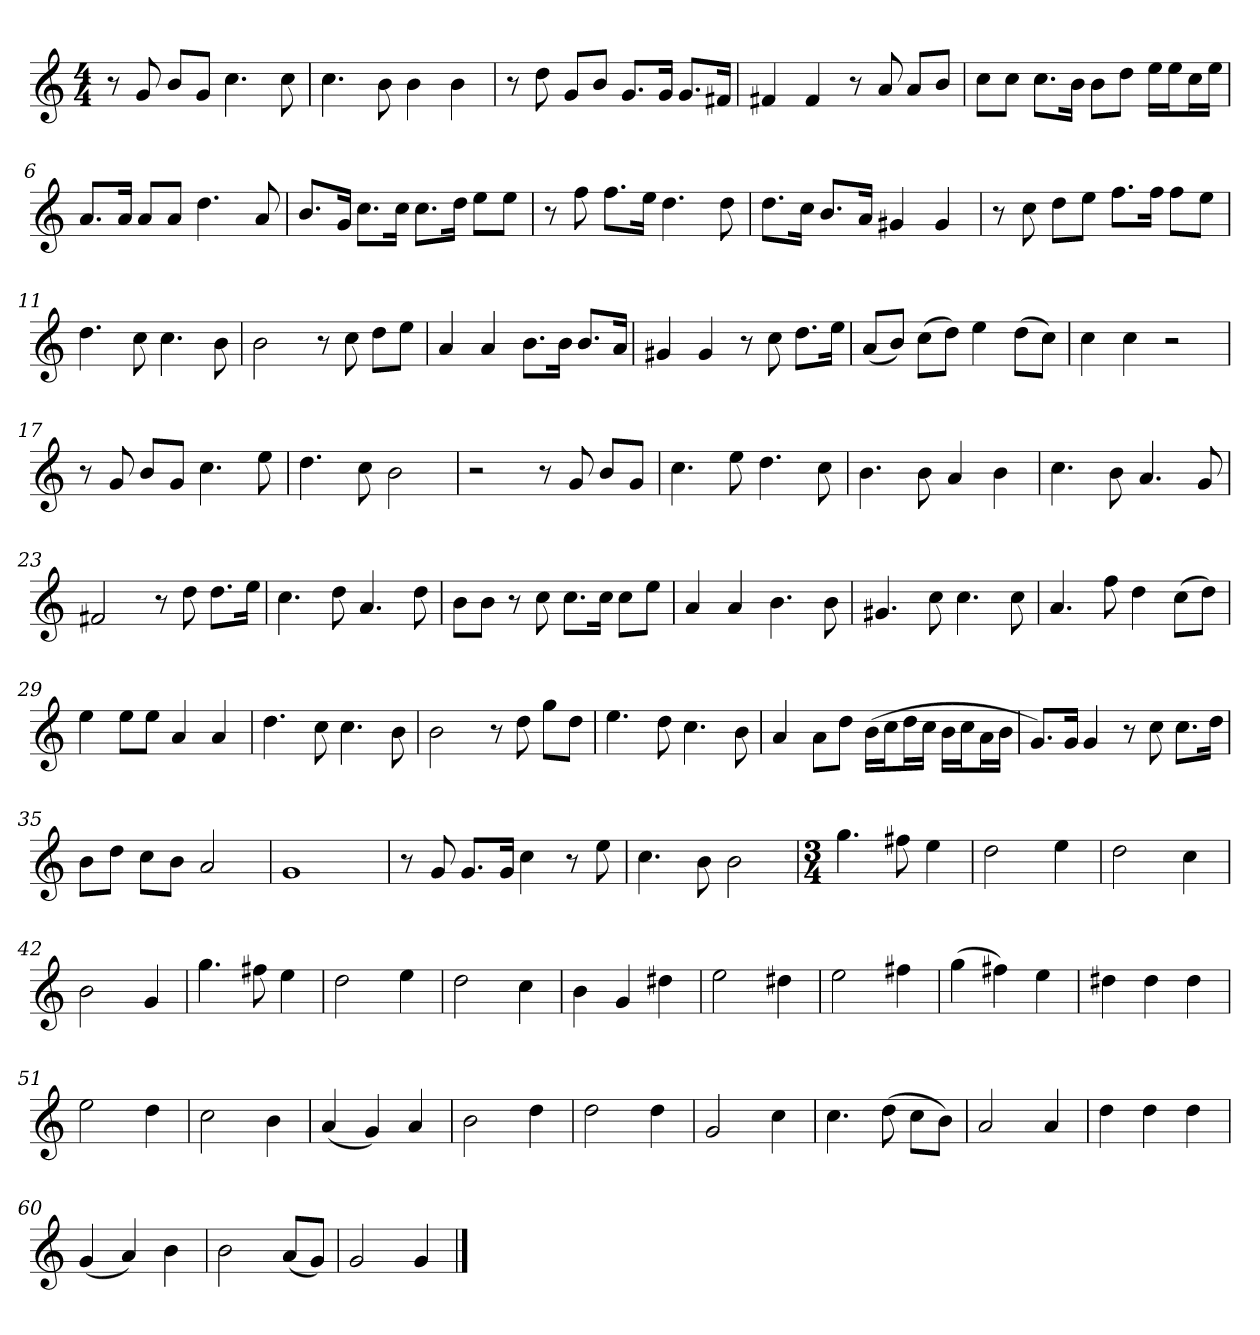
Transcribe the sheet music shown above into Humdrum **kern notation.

**kern
*part1
*staff1
*k[]
*M4/4
*MM120
=1
8r
8g
8bL
8gJ
4.cc
8cc
=2
4.cc
8b
4b
4b
=3
8r
8dd
8gL
8bJ
8.gL
16gJk
8.gL
16f#XJk
=4
4f#X
4f#
8r
8a
8aL
8bJ
=5
8ccL
8ccJ
8.ccL
16bJk
8bL
8ddJ
16eeLL
16eeJ
16ccL
16eeJJ
=6
8.aL
16aJk
8aL
8aJ
4.dd
8a
=7
8.bL
16gJk
8.ccL
16ccJk
8.ccL
16ddJk
8eeL
8eeJ
=8
8r
8ff
8.ffL
16eeJk
4.dd
8dd
=9
8.ddL
16ccJk
8.bL
16aJk
4g#X
4g#
=10
8r
8cc
8ddL
8eeJ
8.ffL
16ffJk
8ffL
8eeJ
=11
4.dd
8cc
4.cc
8b
=12
2b
8r
8cc
8ddL
8eeJ
=13
4a
4a
8.bL
16bJk
8.bL
16aJk
=14
4g#X
4g#
8r
8cc
8.ddL
16eeJk
=15
(8aL
8bJ)
(8ccL
8ddJ)
4ee
(8ddL
8ccJ)
=16
4cc
4cc
2r
=17
8r
8g
8bL
8gJ
4.cc
8ee
=18
4.dd
8cc
2b
=19
2r
8r
8g
8bL
8gJ
=20
4.cc
8ee
4.dd
8cc
=21
4.b
8b
4a
4b
=22
4.cc
8b
4.a
8g
=23
2f#X
8r
8dd
8.ddL
16eeJk
=24
4.cc
8dd
4.a
8dd
=25
8bL
8bJ
8r
8cc
8.ccL
16ccJk
8ccL
8eeJ
=26
4a
4a
4.b
8b
=27
4.g#X
8cc
4.cc
8cc
=28
4.a
8ff
4dd
(8ccL
8ddJ)
=29
4ee
8eeL
8eeJ
4a
4a
=30
4.dd
8cc
4.cc
8b
=31
2b
8r
8dd
8ggL
8ddJ
=32
4.ee
8dd
4.cc
8b
=33
4a
8aL
8ddJ
(16bLL
16ccJ
16ddL
16ccJJ
16bLL
16ccJ
16aL
16bJJ
=34
8.gL)
16gJk
4g
8r
8cc
8.ccL
16ddJk
=35
8bL
8ddJ
8ccL
8bJ
2a
=36
1g
=37
8r
8g
8.gL
16gJk
4cc
8r
8ee
=38
4.cc
8b
2b
=39
*M3/4
4.gg
8ff#X
4ee
=40
2dd
4ee
=41
2dd
4cc
=42
2b
4g
=43
4.gg
8ff#X
4ee
=44
2dd
4ee
=45
2dd
4cc
=46
4b
4g
4dd#X
=47
2ee
4dd#X
=48
2ee
4ff#X
=49
(4gg
4ff#X)
4ee
=50
4dd#X
4dd#
4dd#
=51
2ee
4dd
=52
2cc
4b
=53
(4a
4g)
4a
=54
2b
4dd
=55
2dd
4dd
=56
2g
4cc
=57
4.cc
(8dd
8ccL
8bJ)
=58
2a
4a
=59
4dd
4dd
4dd
=60
(4g
4a)
4b
=61
2b
(8aL
8gJ)
=62
2g
4g
==
*-
